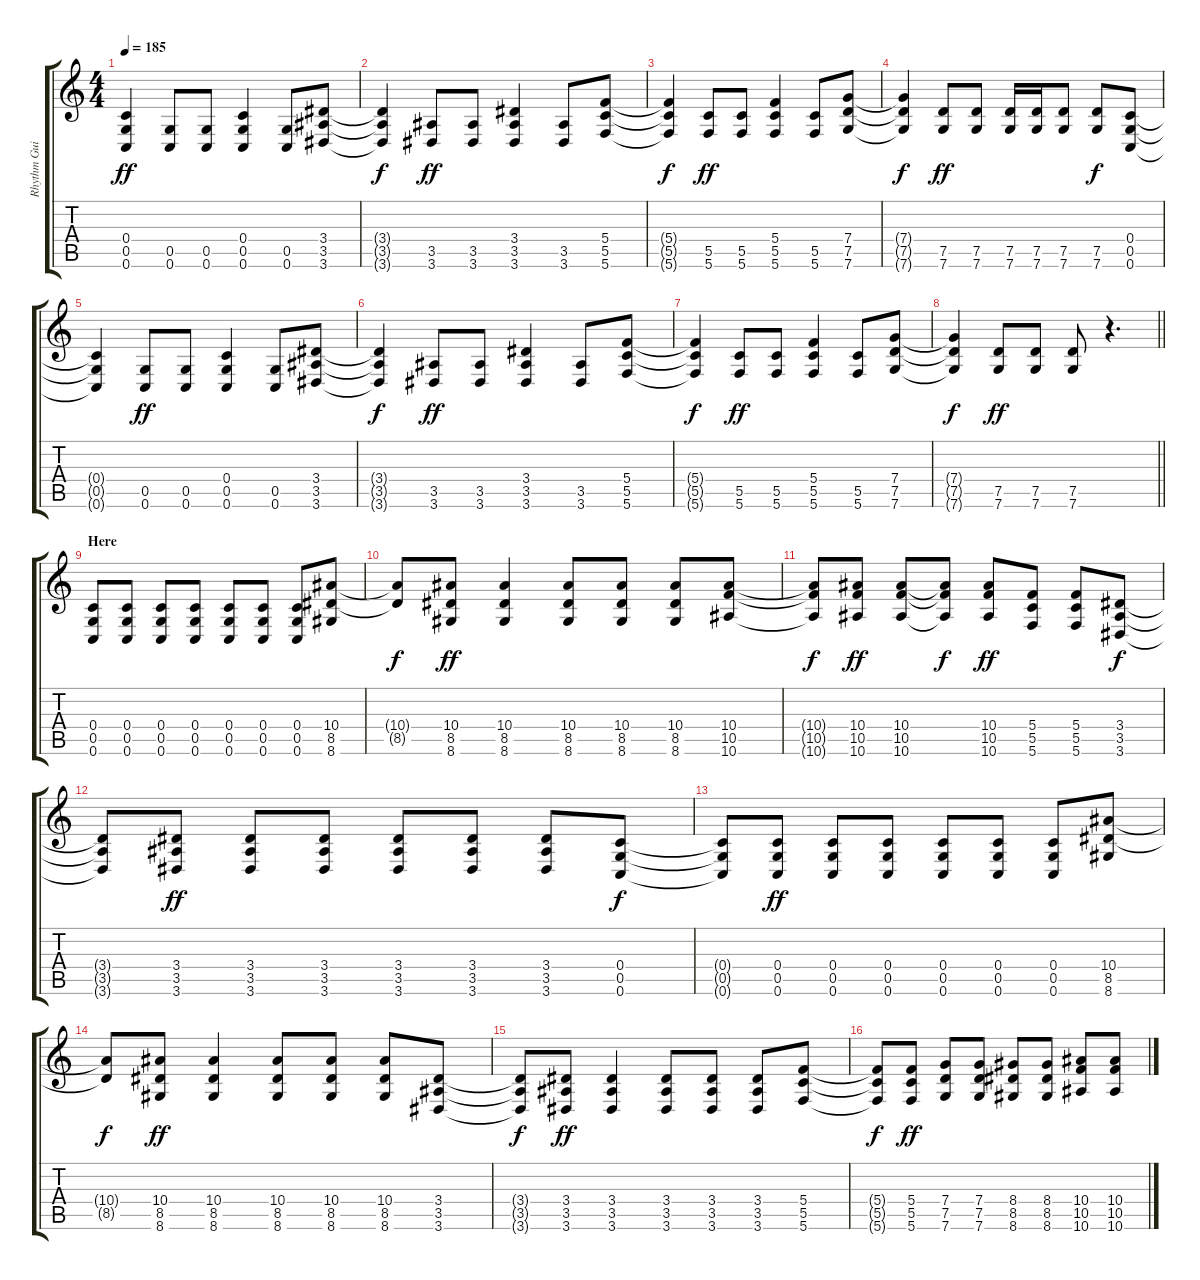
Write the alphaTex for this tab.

\track ("Rhythm Guitar" "Rhythm Gui") {solo instrument distortionguitar}
\staff {score tabs}
\tuning (D4 A3 F3 C3 G2 C2) {hide}
\ts (4 4)
\tempo 185
\clef g2
\ks c
(0.4 0.5 0.6).4{dy ff} (0.5 0.6).8 (0.5 0.6).8 (0.4 0.5 0.6).4 (0.5 0.6).8 (3.4 3.5 3.6).8 |
(3.4{t} 3.5{t} 3.6{t}).4{dy f} (3.5 3.6).8{dy ff} (3.5 3.6).8 (3.4 3.5 3.6).4 (3.5 3.6).8 (5.4 5.5 5.6).8 |
(5.4{t} 5.5{t} 5.6{t}).4{dy f} (5.5 5.6).8{dy ff} (5.5 5.6).8 (5.4 5.5 5.6).4 (5.5 5.6).8 (7.4 7.5 7.6).8 |
(7.4{t} 7.5{t} 7.6{t}).4{dy f} (7.5 7.6).8{dy ff} (7.5 7.6).8 (7.5 7.6).16 (7.5 7.6).16 (7.5 7.6).8 (7.5 7.6).8{dy f} (0.4 0.5 0.6).8 |
(0.4{t} 0.5{t} 0.6{t}).4 (0.5 0.6).8{dy ff} (0.5 0.6).8 (0.4 0.5 0.6).4 (0.5 0.6).8 (3.4 3.5 3.6).8 |
(3.4{t} 3.5{t} 3.6{t}).4{dy f} (3.5 3.6).8{dy ff} (3.5 3.6).8 (3.4 3.5 3.6).4 (3.5 3.6).8 (5.4 5.5 5.6).8 |
(5.4{t} 5.5{t} 5.6{t}).4{dy f} (5.5 5.6).8{dy ff} (5.5 5.6).8 (5.4 5.5 5.6).4 (5.5 5.6).8 (7.4 7.5 7.6).8 |
\barLineRight lightlight
(7.4{t} 7.5{t} 7.6{t}).4{dy f} (7.5 7.6).8{dy ff} (7.5 7.6).8 (7.5 7.6).8 r.4{d} |
\section ("" "Here")
(0.4 0.5 0.6).8 (0.4 0.5 0.6).8 (0.4 0.5 0.6).8 (0.4 0.5 0.6).8 (0.4 0.5 0.6).8 (0.4 0.5 0.6).8 (0.4 0.5 0.6).8 (10.4 8.5 8.6).8 |
(10.4{t} 8.5{t}).8{dy f} (10.4 8.5 8.6).8{dy ff} (10.4 8.5 8.6).4 (10.4 8.5 8.6).8 (10.4 8.5 8.6).8 (10.4 8.5 8.6).8 (10.4 10.5 10.6).8 |
(10.4{t} 10.5{t} 10.6{t}).8{dy f} (10.4 10.5 10.6).8{dy ff} (10.4 10.5 10.6).8 (10.4{t} 10.5{t} 10.6{t}).8{dy f} (10.4 10.5 10.6).8{dy ff} (5.4 5.5 5.6).8 (5.4 5.5 5.6).8 (3.4 3.5 3.6).8{dy f} |
(3.4{t} 3.5{t} 3.6{t}).8 (3.4 3.5 3.6).8{dy ff} (3.4 3.5 3.6).8 (3.4 3.5 3.6).8 (3.4 3.5 3.6).8 (3.4 3.5 3.6).8 (3.4 3.5 3.6).8 (0.4 0.5 0.6).8{dy f} |
(0.4{t} 0.5{t} 0.6{t}).8 (0.4 0.5 0.6).8{dy ff} (0.4 0.5 0.6).8 (0.4 0.5 0.6).8 (0.4 0.5 0.6).8 (0.4 0.5 0.6).8 (0.4 0.5 0.6).8 (10.4 8.5 8.6).8 |
(10.4{t} 8.5{t}).8{dy f} (10.4 8.5 8.6).8{dy ff} (10.4 8.5 8.6).4 (10.4 8.5 8.6).8 (10.4 8.5 8.6).8 (10.4 8.5 8.6).8 (3.4 3.5 3.6).8 |
(3.4{t} 3.5{t} 3.6{t}).8{dy f} (3.4 3.5 3.6).8{dy ff} (3.4 3.5 3.6).4 (3.4 3.5 3.6).8 (3.4 3.5 3.6).8 (3.4 3.5 3.6).8 (5.4 5.5 5.6).8 |
(5.4{t} 5.5{t} 5.6{t}).8{dy f} (5.4 5.5 5.6).8{dy ff} (7.4 7.5 7.6).8 (7.4 7.5 7.6).8 (8.4 8.5 8.6).8 (8.4 8.5 8.6).8 (10.4 10.5 10.6).8 (10.4 10.5 10.6).8
